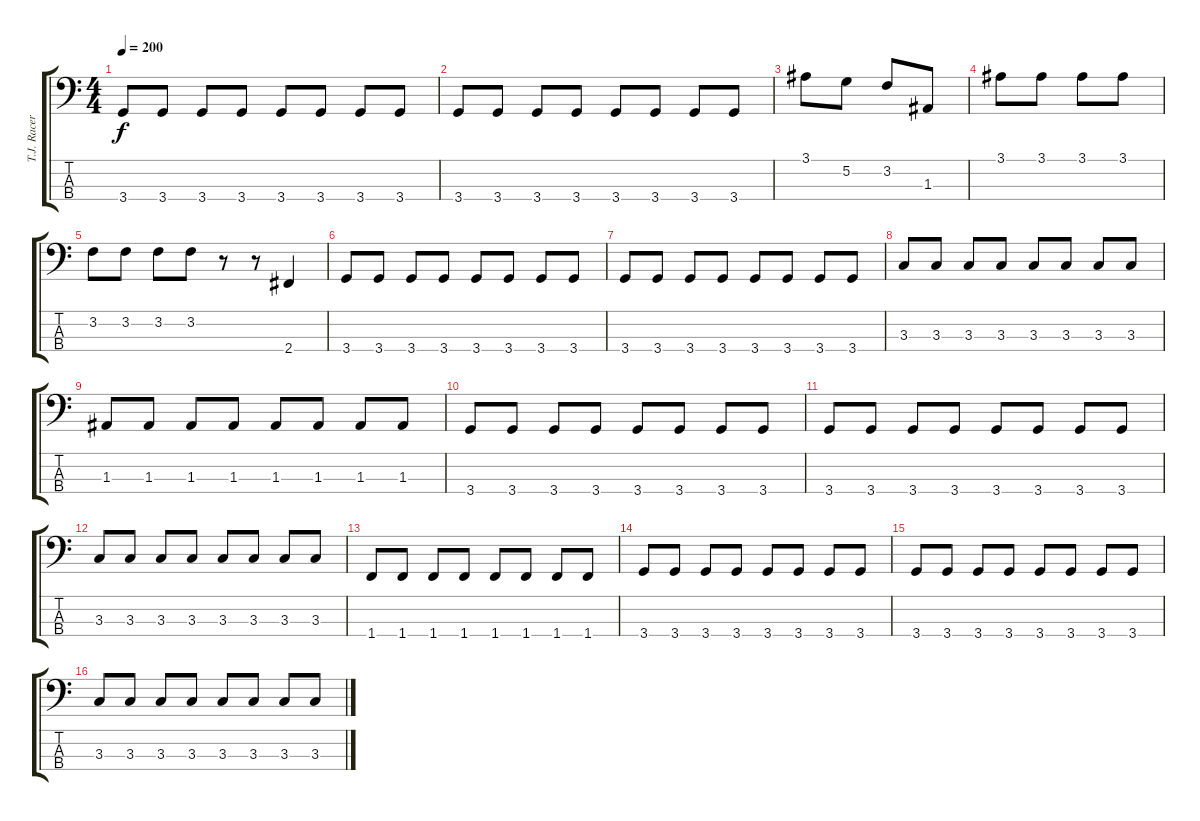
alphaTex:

\track ("T.J. Racer" "T.J. Racer") {instrument electricbasspick}
\staff {score tabs}
\tuning (G2 D2 A1 E1) {hide}
\ts (4 4)
\tempo 200
\clef f4
\ks c
3.4.8{dy f} 3.4.8 3.4.8 3.4.8 3.4.8 3.4.8 3.4.8 3.4.8 |
3.4.8 3.4.8 3.4.8 3.4.8 3.4.8 3.4.8 3.4.8 3.4.8 |
3.1.8 5.2.8 3.2.8 1.3.8 |
3.1.8 3.1.8 3.1.8 3.1.8 |
3.2.8 3.2.8 3.2.8 3.2.8 r.8 r.8 2.4.4 |
3.4.8 3.4.8 3.4.8 3.4.8 3.4.8 3.4.8 3.4.8 3.4.8 |
3.4.8 3.4.8 3.4.8 3.4.8 3.4.8 3.4.8 3.4.8 3.4.8 |
3.3.8 3.3.8 3.3.8 3.3.8 3.3.8 3.3.8 3.3.8 3.3.8 |
1.3.8 1.3.8 1.3.8 1.3.8 1.3.8 1.3.8 1.3.8 1.3.8 |
3.4.8 3.4.8 3.4.8 3.4.8 3.4.8 3.4.8 3.4.8 3.4.8 |
3.4.8 3.4.8 3.4.8 3.4.8 3.4.8 3.4.8 3.4.8 3.4.8 |
3.3.8 3.3.8 3.3.8 3.3.8 3.3.8 3.3.8 3.3.8 3.3.8 |
1.4.8 1.4.8 1.4.8 1.4.8 1.4.8 1.4.8 1.4.8 1.4.8 |
3.4.8 3.4.8 3.4.8 3.4.8 3.4.8 3.4.8 3.4.8 3.4.8 |
3.4.8 3.4.8 3.4.8 3.4.8 3.4.8 3.4.8 3.4.8 3.4.8 |
3.3.8 3.3.8 3.3.8 3.3.8 3.3.8 3.3.8 3.3.8 3.3.8
